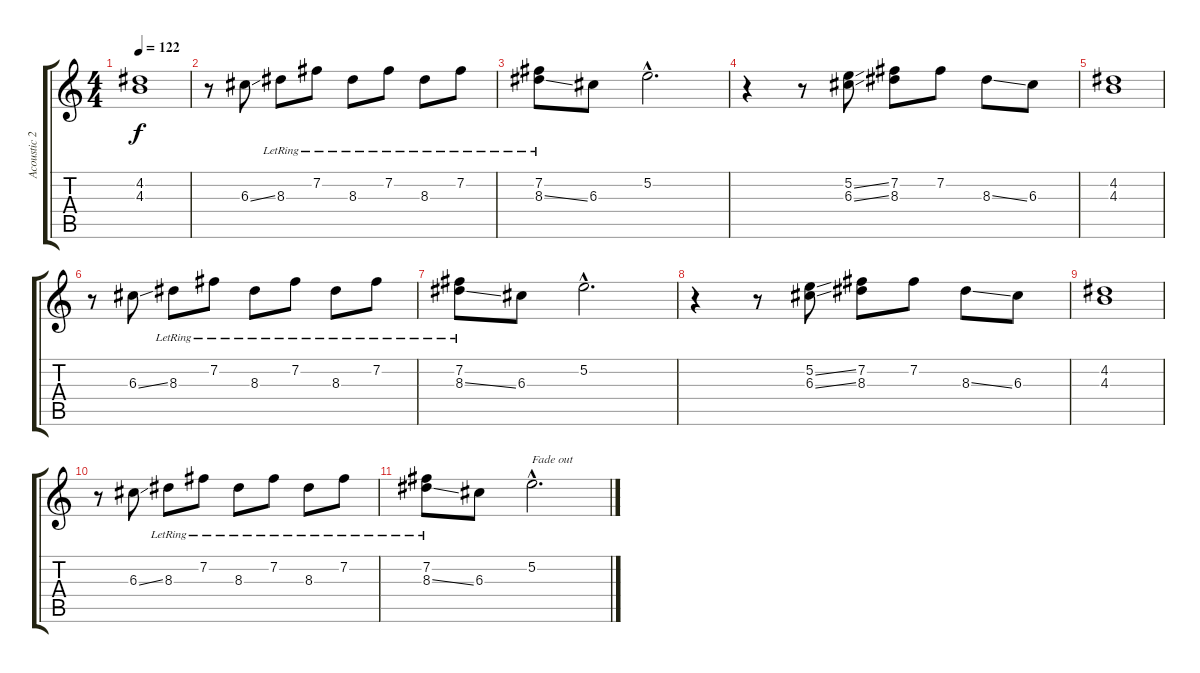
\track ("Acoustic 2" "Acoustic 2") {instrument acousticguitarsteel}
\staff {score tabs}
\tuning (E4 B3 G3 D3 A2 E2) {hide}
\ts (4 4)
\tempo 122
\clef g2
\ks c
(4.2 4.3).1{dy f} |
r.8 6.3{ss}.8 8.3{lr}.8 7.2{lr}.8 8.3{lr}.8 7.2{lr}.8 8.3{lr}.8 7.2{lr}.8 |
(7.2{lr} 8.3{ss}).8 6.3.8 5.2{hac}.2{d} |
r.4 r.8 (5.2{ss} 6.3{ss}).8 (7.2 8.3).8 7.2.8 8.3{ss}.8 6.3.8 |
(4.2 4.3).1 |
r.8 6.3{ss}.8 8.3{lr}.8 7.2{lr}.8 8.3{lr}.8 7.2{lr}.8 8.3{lr}.8 7.2{lr}.8 |
(7.2{lr} 8.3{ss}).8 6.3.8 5.2{hac}.2{d} |
r.4 r.8 (5.2{ss} 6.3{ss}).8 (7.2 8.3).8 7.2.8 8.3{ss}.8 6.3.8 |
(4.2 4.3).1 |
r.8 6.3{ss}.8 8.3{lr}.8 7.2{lr}.8 8.3{lr}.8 7.2{lr}.8 8.3{lr}.8 7.2{lr}.8 |
(7.2{lr} 8.3{ss}).8 6.3.8 5.2{hac}.2{d txt "Fade out"}
